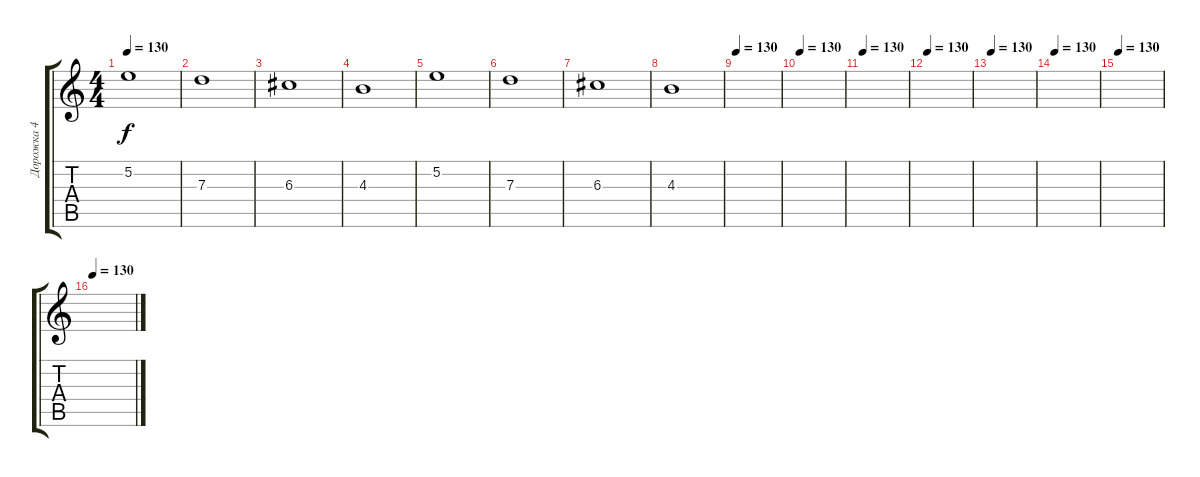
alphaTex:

\track ("Дорожка 4" "Дорожка 4") {instrument overdrivenguitar}
\staff {score tabs}
\tuning (E4 B3 G3 D3 A2 D2) {hide}
\ts (4 4)
\tempo 130
\clef g2
\ks c
5.2.1{dy f} |
7.3.1 |
6.3.1 |
4.3.1 |
5.2.1 |
7.3.1 |
6.3.1 |
4.3.1 |
\tempo 130
|
\tempo 130
|
\tempo 130
|
\tempo 130
|
\tempo 130
|
\tempo 130
|
\tempo 130
|
\tempo 130
